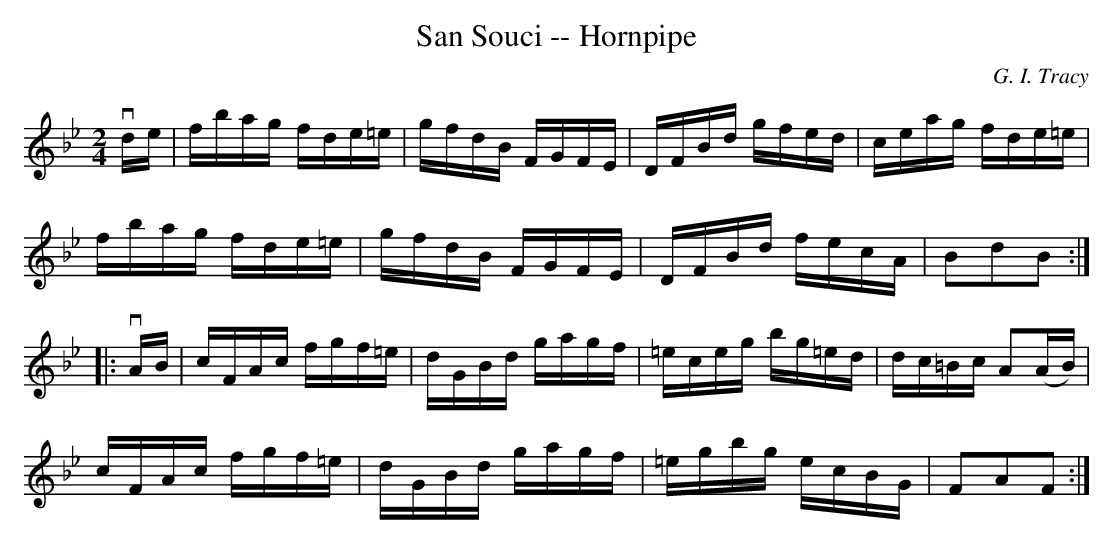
X:1
T: San Souci -- Hornpipe
C:G. I. Tracy
M:2/4
L:1/16
K:Bb
vde|fbag fde=e|gfdB FGFE|DFBd gfed|ceag fde=e|
fbag fde=e|gfdB FGFE|DFBd fecA|B2d2B2:|
|:vAB|cFAc fgf=e|dGBd gagf|=eceg bg=ed|dc=Bc A2(AB)|
cFAc fgf=e|dGBd gagf|=egbg ecBG|F2A2F2:|
